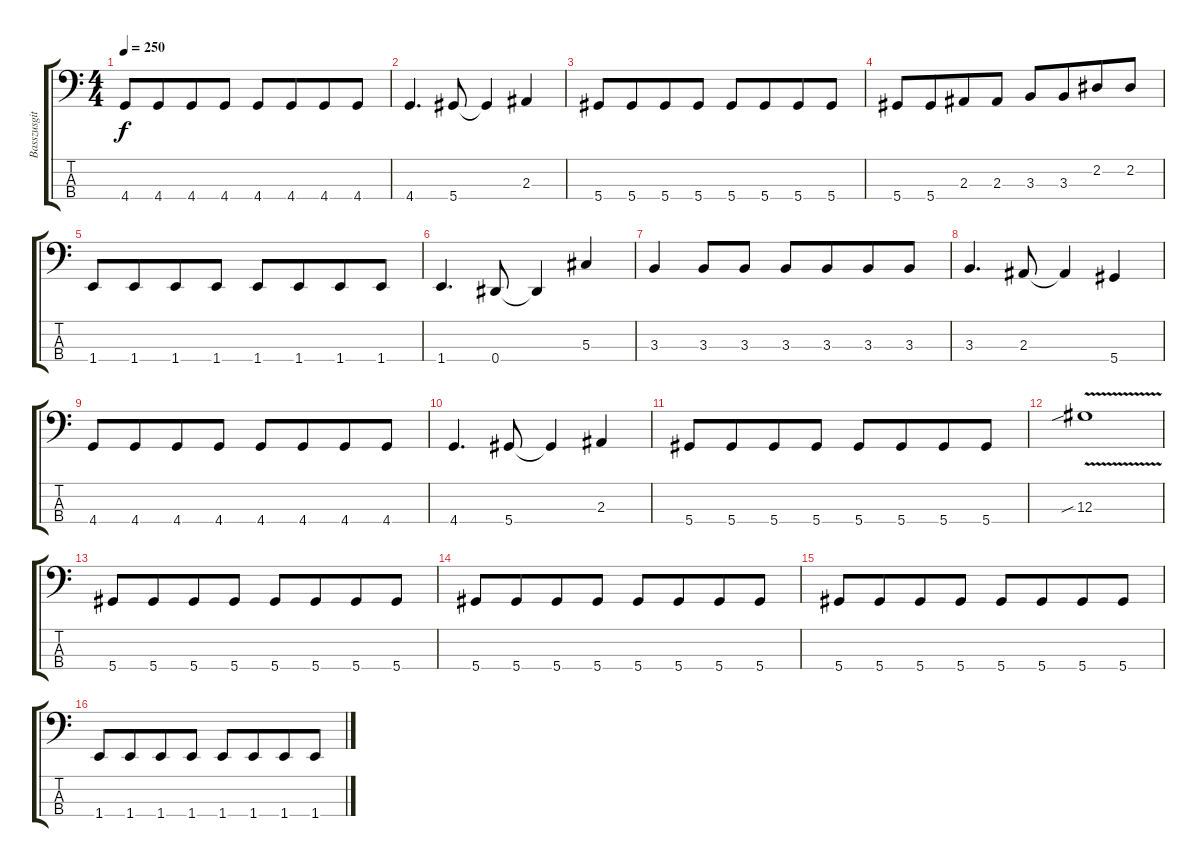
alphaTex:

\track ("Basszusgitár (Barry Dunaway)" "Basszusgit") {instrument electricbassfinger}
\staff {score tabs}
\tuning (Gb2 Db2 Ab1 Eb1) {hide}
\ts (4 4)
\tempo 250
\clef f4
\ks c
4.4.8{dy f} 4.4.8{beam merge} 4.4.8 4.4.8 4.4.8 4.4.8{beam merge} 4.4.8 4.4.8 |
4.4.4{d} 5.4.8 5.4{t}.4 2.3.4 |
5.4.8 5.4.8{beam merge} 5.4.8 5.4.8 5.4.8 5.4.8{beam merge} 5.4.8 5.4.8 |
5.4.8 5.4.8{beam merge} 2.3.8 2.3.8 3.3.8 3.3.8{beam merge} 2.2.8 2.2.8 |
1.4.8 1.4.8{beam merge} 1.4.8 1.4.8 1.4.8 1.4.8{beam merge} 1.4.8 1.4.8 |
1.4.4{d} 0.4.8 0.4{t}.4 5.3.4 |
3.3.4 3.3.8 3.3.8 3.3.8 3.3.8{beam merge} 3.3.8 3.3.8 |
3.3.4{d} 2.3.8 2.3{t}.4 5.4.4 |
4.4.8 4.4.8{beam merge} 4.4.8 4.4.8 4.4.8 4.4.8{beam merge} 4.4.8 4.4.8 |
4.4.4{d} 5.4.8 5.4{t}.4 2.3.4 |
5.4.8 5.4.8{beam merge} 5.4.8 5.4.8 5.4.8 5.4.8{beam merge} 5.4.8 5.4.8 |
12.3{v sib}.1 |
5.4.8 5.4.8{beam merge} 5.4.8 5.4.8 5.4.8 5.4.8{beam merge} 5.4.8 5.4.8 |
5.4.8 5.4.8{beam merge} 5.4.8 5.4.8 5.4.8 5.4.8{beam merge} 5.4.8 5.4.8 |
5.4.8 5.4.8{beam merge} 5.4.8 5.4.8 5.4.8 5.4.8{beam merge} 5.4.8 5.4.8 |
1.4.8 1.4.8{beam merge} 1.4.8 1.4.8 1.4.8 1.4.8{beam merge} 1.4.8 1.4.8
